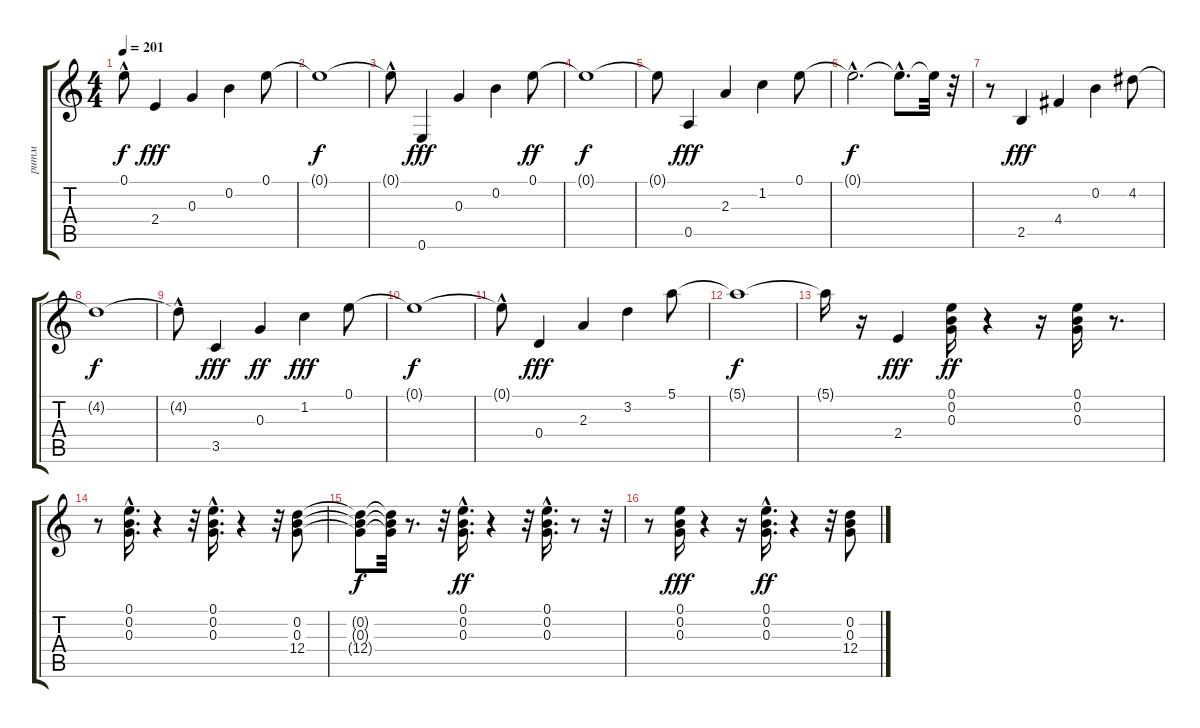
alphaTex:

\track ("ритм" "ритм") {instrument acousticguitarsteel}
\staff {score tabs}
\tuning (E4 B3 G3 D3 A2 E2) {hide}
\ts (4 4)
\tempo 201
\clef g2
\ks c
0.1{hac t}.8{dy f} 2.4.4{dy fff} 0.3.4 0.2.4 0.1.8 |
0.1{t}.1{dy f} |
0.1{hac t}.8 0.6.4{dy fff} 0.3.4 0.2.4 0.1.8{dy ff} |
0.1{t}.1{dy f} |
0.1{t}.8 0.5.4{dy fff} 2.3.4 1.2.4 0.1.8 |
0.1{hac t}.2{d dy f} 0.1{hac t}.8{d} 0.1{t}.32 r.32 |
r.8 2.5.4{dy fff} 4.4.4 0.2.4 4.2.8 |
4.2{t}.1{dy f} |
4.2{hac t}.8 3.5.4{dy fff} 0.3.4{dy ff} 1.2.4{dy fff} 0.1.8 |
0.1{t}.1{dy f} |
0.1{hac t}.8 0.4.4{dy fff} 2.3.4 3.2.4 5.1.8 |
5.1{t}.1{dy f} |
5.1{t}.16 r.16 2.4.4{dy fff} (0.1 0.2 0.3).16{dy ff} r.4 r.16 (0.1 0.2 0.3).16 r.8{d} |
r.8 (0.1 0.2 0.3{hac}).16{d} r.4 r.32 (0.1{hac} 0.2 0.3{hac}).16{d} r.4 r.32 (0.2 0.3 12.4).8 |
(0.2{t} 0.3{t} 12.4{t}).8{dy f} (0.2{t} 0.3{t} 12.4{t}).32 r.8{d} r.32 (0.1{hac} 0.2{hac} 0.3).16{d dy ff} r.4 r.32 (0.1{hac} 0.2 0.3).16{d} r.8 r.32 |
r.8 (0.1 0.2 0.3).16{dy fff} r.4 r.16 (0.1{hac} 0.2 0.3{hac}).16{d dy ff} r.4 r.32 (0.2 0.3 12.4).8
